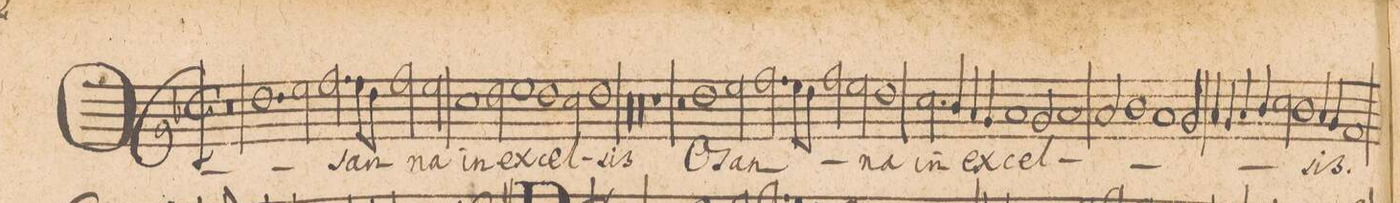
**kern	**text
*I"CANTVS.	*
*clefG2	*
*k[b-]	*
*met(C|)	*
*M2/1	*
0r	.
=50-	=50-
1.dd	O-
2ee\	.
=51-	=51-
2.ff\	san-
8ee\L	.
8dd\J	.
2ff\	.
2ee\	-na
=52-	=52-
1cc	in
2dd\	.
1ee\	ex-
=53-	=53-
1dd	.
2cc\	-cel-
=54-	=54-
1dd	-sis
00r	.
=55-	=55-
=56-	=56-
00r	.
=57-	=57-
=58-	=58-
1r	.
=59-	=59-
2r	.
1dd	O-
2ee\	-san-
=60-	=60-
2.ff\	.
8ee\L	.
8dd\J	.
2ff\	.
2ee\	.
=61-	=61-
1dd	-na
2.cc\	in
4b-/	.
=62-	=62-
4a/	ex-
4g/	.
1a	-cel-
2g/	.
=63-	=63-
1a	.
2a/	.
1b-\	.
=64-	=64-
1a	.
2g/	.
=65-	=65-
4a/	.
4g/	.
4a/	.
4b-/	.
2cc\	.
1b-\	.
=66-	=66-
4a/	-sis.
4g/	.
1f	.
=67-	=67-
*-	*-
